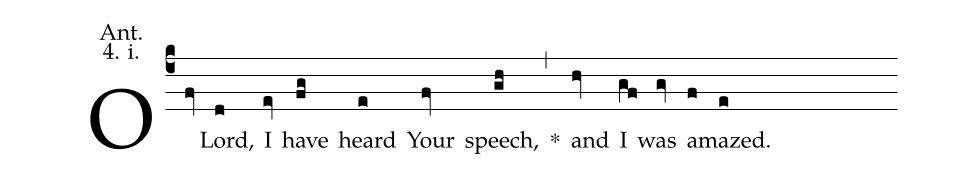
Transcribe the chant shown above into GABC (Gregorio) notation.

annotation: Ant.;
annotation: 4. i.;
%%
(c4) O(fv) Lord,(d) I(ev) have(fg) heard(e) Your(fv) speech,(gh) <sp>*</sp>(,) and(hv) I(gf) was(gv) a(f)mazed.(e)
